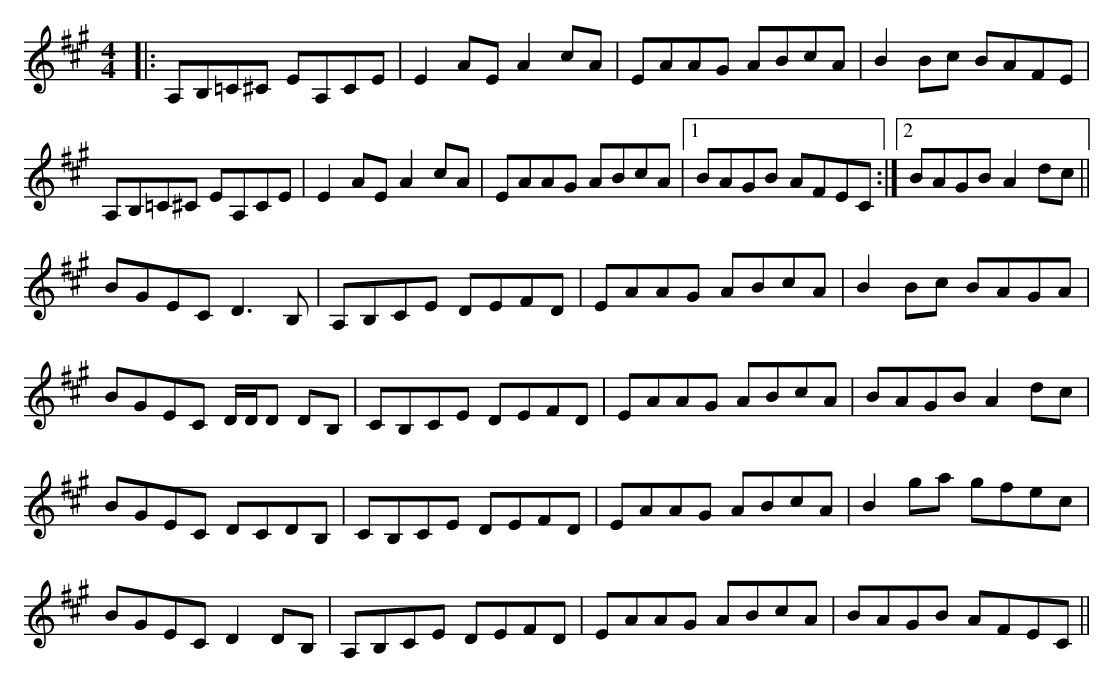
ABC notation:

X:1
M:4/4
K:A
|:A,B,=C^C EA,CE|E2AE A2cA|EAAG ABcA|B2Bc BAFE|
A,B,=C^C EA,CE|E2AE A2cA|EAAG ABcA|1 BAGB AFEC:|2 BAGB A2dc||
BGEC D3B,|A,B,CE DEFD|EAAG ABcA|B2Bc BAGA|
BGEC D/D/D DB,|CB,CE DEFD|EAAG ABcA|BAGB A2dc|
BGEC DCDB,|CB,CE DEFD|EAAG ABcA|B2ga gfec|
BGEC D2DB,|A,B,CE DEFD|EAAG ABcA|BAGB AFEC||
